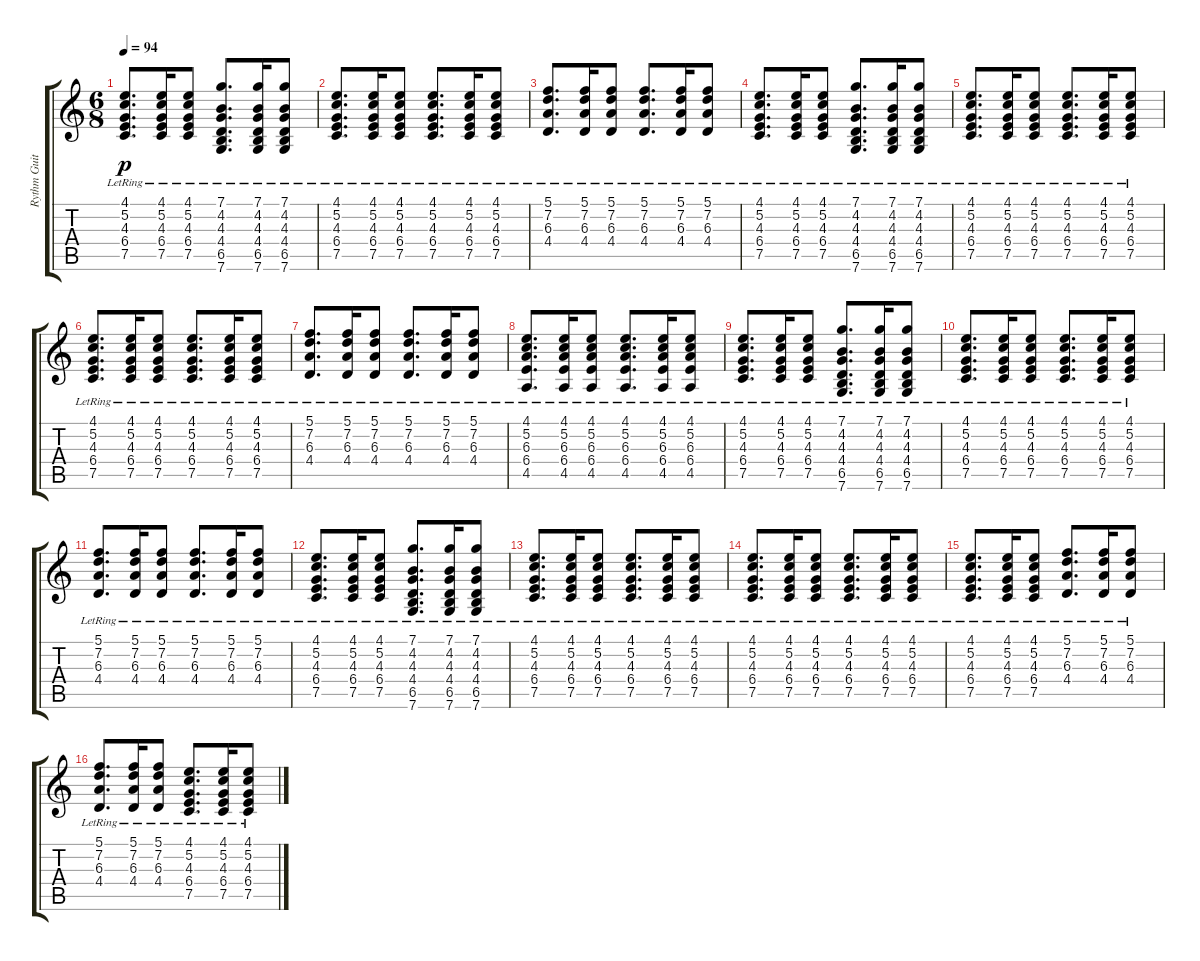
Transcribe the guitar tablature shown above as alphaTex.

\track ("Rythm Guitar" "Rythm Guit") {instrument acousticguitarnylon}
\staff {score tabs}
\tuning (C4 G3 Eb3 Bb2 F2 C2) {hide}
\ts (6 8)
\tempo 94
\clef g2
\ks c
(4.1{lr} 5.2{lr} 4.3{lr} 6.4{lr} 7.5{lr}).8{d dy p} (4.1{lr} 5.2{lr} 4.3{lr} 6.4{lr} 7.5{lr}).16 (4.1{lr} 5.2{lr} 4.3{lr} 6.4{lr} 7.5{lr}).8 (7.1{lr} 4.2{lr} 4.3{lr} 4.4{lr} 6.5{lr} 7.6{lr}).8{d} (7.1{lr} 4.2{lr} 4.3{lr} 4.4{lr} 6.5{lr} 7.6{lr}).16 (7.1{lr} 4.2{lr} 4.3{lr} 4.4{lr} 6.5{lr} 7.6{lr}).8 |
(4.1{lr} 5.2{lr} 4.3{lr} 6.4{lr} 7.5{lr}).8{d} (4.1{lr} 5.2{lr} 4.3{lr} 6.4{lr} 7.5{lr}).16 (4.1{lr} 5.2{lr} 4.3{lr} 6.4{lr} 7.5{lr}).8 (4.1{lr} 5.2{lr} 4.3{lr} 6.4{lr} 7.5{lr}).8{d} (4.1{lr} 5.2{lr} 4.3{lr} 6.4{lr} 7.5{lr}).16 (4.1{lr} 5.2{lr} 4.3{lr} 6.4{lr} 7.5{lr}).8 |
(5.1{lr} 7.2{lr} 6.3{lr} 4.4{lr}).8{d} (5.1{lr} 7.2{lr} 6.3{lr} 4.4{lr}).16 (5.1{lr} 7.2{lr} 6.3{lr} 4.4{lr}).8 (5.1{lr} 7.2{lr} 6.3{lr} 4.4{lr}).8{d} (5.1{lr} 7.2{lr} 6.3{lr} 4.4{lr}).16 (5.1{lr} 7.2{lr} 6.3{lr} 4.4{lr}).8 |
(4.1{lr} 5.2{lr} 4.3{lr} 6.4{lr} 7.5{lr}).8{d} (4.1{lr} 5.2{lr} 4.3{lr} 6.4{lr} 7.5{lr}).16 (4.1{lr} 5.2{lr} 4.3{lr} 6.4{lr} 7.5{lr}).8 (7.1{lr} 4.2{lr} 4.3{lr} 4.4{lr} 6.5{lr} 7.6{lr}).8{d} (7.1{lr} 4.2{lr} 4.3{lr} 4.4{lr} 6.5{lr} 7.6{lr}).16 (7.1{lr} 4.2{lr} 4.3{lr} 4.4{lr} 6.5{lr} 7.6{lr}).8 |
(4.1{lr} 5.2{lr} 4.3{lr} 6.4{lr} 7.5{lr}).8{d} (4.1{lr} 5.2{lr} 4.3{lr} 6.4{lr} 7.5{lr}).16 (4.1{lr} 5.2{lr} 4.3{lr} 6.4{lr} 7.5{lr}).8 (4.1{lr} 5.2{lr} 4.3{lr} 6.4{lr} 7.5{lr}).8{d} (4.1{lr} 5.2{lr} 4.3{lr} 6.4{lr} 7.5{lr}).16 (4.1{lr} 5.2{lr} 4.3{lr} 6.4{lr} 7.5{lr}).8 |
(4.1{lr} 5.2{lr} 4.3{lr} 6.4{lr} 7.5{lr}).8{d} (4.1{lr} 5.2{lr} 4.3{lr} 6.4{lr} 7.5{lr}).16 (4.1{lr} 5.2{lr} 4.3{lr} 6.4{lr} 7.5{lr}).8 (4.1{lr} 5.2{lr} 4.3{lr} 6.4{lr} 7.5{lr}).8{d} (4.1{lr} 5.2{lr} 4.3{lr} 6.4{lr} 7.5{lr}).16 (4.1{lr} 5.2{lr} 4.3{lr} 6.4{lr} 7.5{lr}).8 |
(5.1{lr} 7.2{lr} 6.3{lr} 4.4{lr}).8{d} (5.1{lr} 7.2{lr} 6.3{lr} 4.4{lr}).16 (5.1{lr} 7.2{lr} 6.3{lr} 4.4{lr}).8 (5.1{lr} 7.2{lr} 6.3{lr} 4.4{lr}).8{d} (5.1{lr} 7.2{lr} 6.3{lr} 4.4{lr}).16 (5.1{lr} 7.2{lr} 6.3{lr} 4.4{lr}).8 |
(4.1{lr} 5.2{lr} 6.3{lr} 6.4{lr} 4.5{lr}).8{d} (4.1{lr} 5.2{lr} 6.3{lr} 6.4{lr} 4.5{lr}).16 (4.1{lr} 5.2{lr} 6.3{lr} 6.4{lr} 4.5{lr}).8 (4.1{lr} 5.2{lr} 6.3{lr} 6.4{lr} 4.5{lr}).8{d} (4.1{lr} 5.2{lr} 6.3{lr} 6.4{lr} 4.5{lr}).16 (4.1{lr} 5.2{lr} 6.3{lr} 6.4{lr} 4.5{lr}).8 |
(4.1{lr} 5.2{lr} 4.3{lr} 6.4{lr} 7.5{lr}).8{d} (4.1{lr} 5.2{lr} 4.3{lr} 6.4{lr} 7.5{lr}).16 (4.1{lr} 5.2{lr} 4.3{lr} 6.4{lr} 7.5{lr}).8 (7.1{lr} 4.2{lr} 4.3{lr} 4.4{lr} 6.5{lr} 7.6{lr}).8{d} (7.1{lr} 4.2{lr} 4.3{lr} 4.4{lr} 6.5{lr} 7.6{lr}).16 (7.1{lr} 4.2{lr} 4.3{lr} 4.4{lr} 6.5{lr} 7.6{lr}).8 |
(4.1{lr} 5.2{lr} 4.3{lr} 6.4{lr} 7.5{lr}).8{d} (4.1{lr} 5.2{lr} 4.3{lr} 6.4{lr} 7.5{lr}).16 (4.1{lr} 5.2{lr} 4.3{lr} 6.4{lr} 7.5{lr}).8 (4.1{lr} 5.2{lr} 4.3{lr} 6.4{lr} 7.5{lr}).8{d} (4.1{lr} 5.2{lr} 4.3{lr} 6.4{lr} 7.5{lr}).16 (4.1{lr} 5.2{lr} 4.3{lr} 6.4{lr} 7.5{lr}).8 |
(5.1{lr} 7.2{lr} 6.3{lr} 4.4{lr}).8{d} (5.1{lr} 7.2{lr} 6.3{lr} 4.4{lr}).16 (5.1{lr} 7.2{lr} 6.3{lr} 4.4{lr}).8 (5.1{lr} 7.2{lr} 6.3{lr} 4.4{lr}).8{d} (5.1{lr} 7.2{lr} 6.3{lr} 4.4{lr}).16 (5.1{lr} 7.2{lr} 6.3{lr} 4.4{lr}).8 |
(4.1{lr} 5.2{lr} 4.3{lr} 6.4{lr} 7.5{lr}).8{d} (4.1{lr} 5.2{lr} 4.3{lr} 6.4{lr} 7.5{lr}).16 (4.1{lr} 5.2{lr} 4.3{lr} 6.4{lr} 7.5{lr}).8 (7.1{lr} 4.2{lr} 4.3{lr} 4.4{lr} 6.5{lr} 7.6{lr}).8{d} (7.1{lr} 4.2{lr} 4.3{lr} 4.4{lr} 6.5{lr} 7.6{lr}).16 (7.1{lr} 4.2{lr} 4.3{lr} 4.4{lr} 6.5{lr} 7.6{lr}).8 |
(4.1{lr} 5.2{lr} 4.3{lr} 6.4{lr} 7.5{lr}).8{d} (4.1{lr} 5.2{lr} 4.3{lr} 6.4{lr} 7.5{lr}).16 (4.1{lr} 5.2{lr} 4.3{lr} 6.4{lr} 7.5{lr}).8 (4.1{lr} 5.2{lr} 4.3{lr} 6.4{lr} 7.5{lr}).8{d} (4.1{lr} 5.2{lr} 4.3{lr} 6.4{lr} 7.5{lr}).16 (4.1{lr} 5.2{lr} 4.3{lr} 6.4{lr} 7.5{lr}).8 |
(4.1{lr} 5.2{lr} 4.3{lr} 6.4{lr} 7.5{lr}).8{d} (4.1{lr} 5.2{lr} 4.3{lr} 6.4{lr} 7.5{lr}).16 (4.1{lr} 5.2{lr} 4.3{lr} 6.4{lr} 7.5{lr}).8 (4.1{lr} 5.2{lr} 4.3{lr} 6.4{lr} 7.5{lr}).8{d} (4.1{lr} 5.2{lr} 4.3{lr} 6.4{lr} 7.5{lr}).16 (4.1{lr} 5.2{lr} 4.3{lr} 6.4{lr} 7.5{lr}).8 |
(4.1{lr} 5.2{lr} 4.3{lr} 6.4{lr} 7.5{lr}).8{d} (4.1{lr} 5.2{lr} 4.3{lr} 6.4{lr} 7.5{lr}).16 (4.1{lr} 5.2{lr} 4.3{lr} 6.4{lr} 7.5{lr}).8 (5.1{lr} 7.2{lr} 6.3{lr} 4.4{lr}).8{d} (5.1{lr} 7.2{lr} 6.3{lr} 4.4{lr}).16 (5.1{lr} 7.2{lr} 6.3{lr} 4.4{lr}).8 |
(5.1{lr} 7.2{lr} 6.3{lr} 4.4{lr}).8{d} (5.1{lr} 7.2{lr} 6.3{lr} 4.4{lr}).16 (5.1{lr} 7.2{lr} 6.3{lr} 4.4{lr}).8 (4.1{lr} 5.2{lr} 4.3{lr} 6.4{lr} 7.5{lr}).8{d} (4.1{lr} 5.2{lr} 4.3{lr} 6.4{lr} 7.5{lr}).16 (4.1{lr} 5.2{lr} 4.3{lr} 6.4{lr} 7.5{lr}).8
